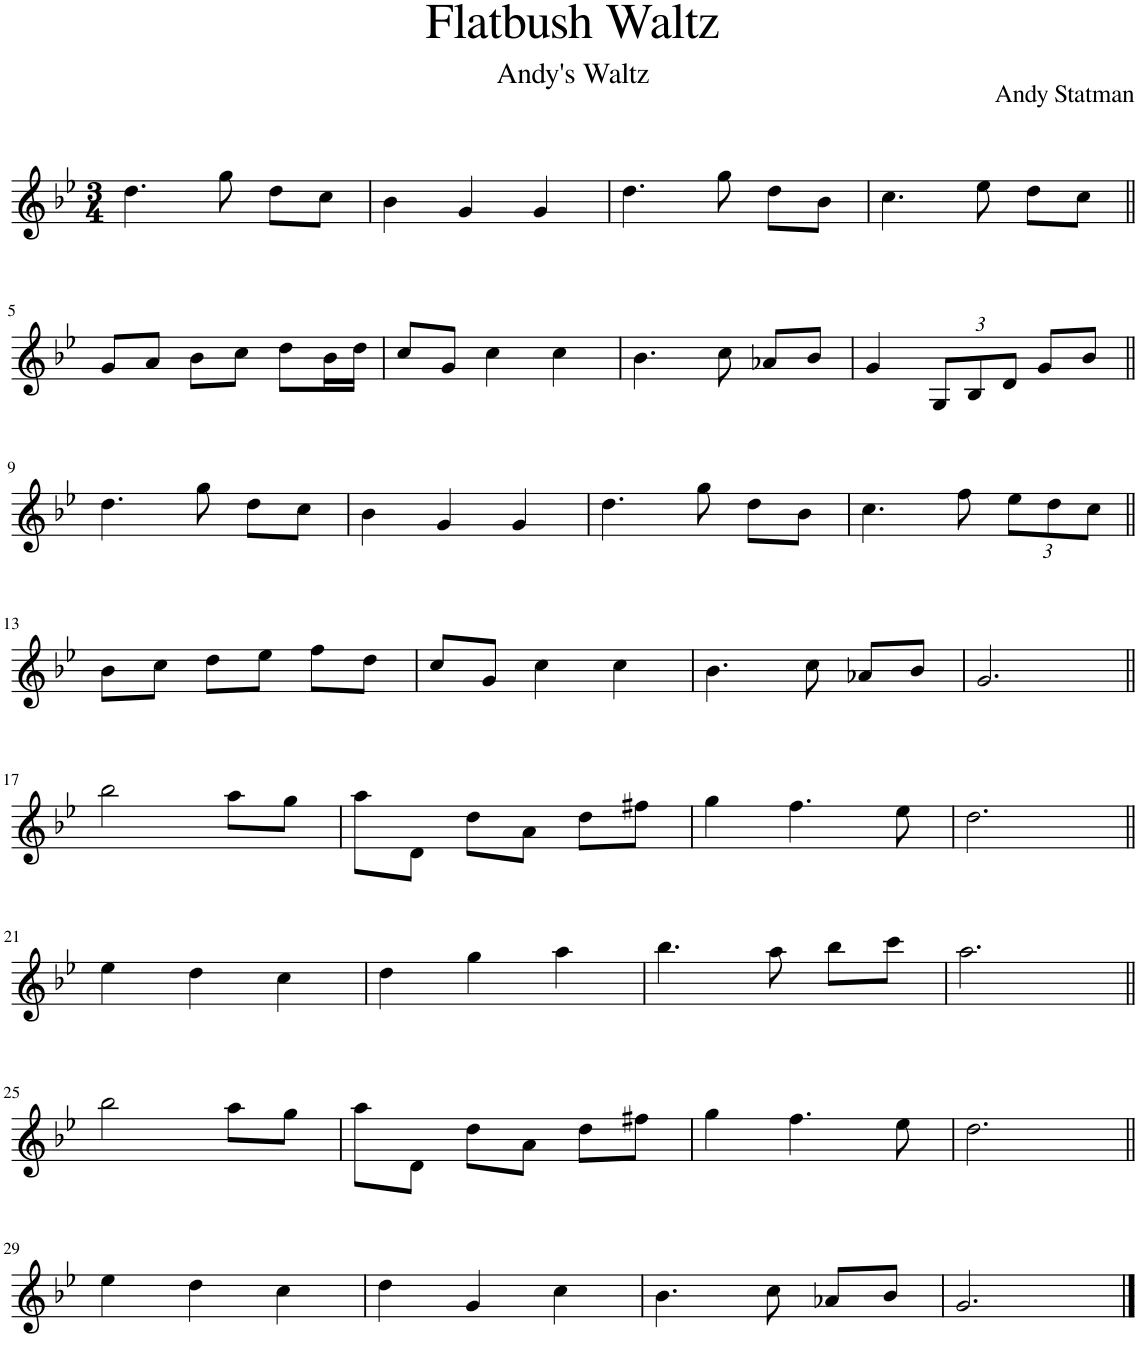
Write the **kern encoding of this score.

**kern
*part1
*staff1
*I"Violon
*I'Vln.
*clefG2
*k[b-e-]
*M3/4
=1
4.dd\
8gg\
8dd\L
8cc\J
=2
4b-\
4g/
4g/
=3
4.dd\
8gg\
8dd\L
8b-\J
=4
4.cc\
8ee-\
8dd\L
8cc\J
!!LO:LB:g=z
=5||
8g/L
8a/J
8b-\L
8cc\J
8dd\L
16b-\L
16dd\JJ
=6
8cc/L
8g/J
4cc\
4cc\
=7
4.b-\
8cc\
8a-X/L
8b-/J
=8
4g/
*Xbrackettup
12G/L
12B-/
12d/J
8g/L
8b-/J
!!LO:LB:g=z
=9||
4.dd\
8gg\
8dd\L
8cc\J
=10
4b-\
4g/
4g/
=11
4.dd\
8gg\
8dd\L
8b-\J
=12
4.cc\
8ff\
12ee-\L
12dd\
12cc\J
!!LO:LB:g=z
=13||
8b-\L
8cc\J
8dd\L
8ee-\J
8ff\L
8dd\J
=14
8cc/L
8g/J
4cc\
4cc\
=15
4.b-\
8cc\
8a-X/L
8b-/J
=16
2.g/
!!LO:LB:g=z
=17||
2bb-\
8aa\L
8gg\J
=18
8aa\L
8d\J
8dd\L
8a\J
8dd\L
8ff#X\J
=19
4gg\
4.ff\
8ee-\
=20
2.dd\
!!LO:LB:g=z
=21||
4ee-\
4dd\
4cc\
=22
4dd\
4gg\
4aa\
=23
4.bb-\
8aa\
8bb-\L
8ccc\J
=24
2.aa\
!!LO:LB:g=z
=25||
2bb-\
8aa\L
8gg\J
=26
8aa\L
8d\J
8dd\L
8a\J
8dd\L
8ff#X\J
=27
4gg\
4.ff\
8ee-\
=28
2.dd\
!!LO:LB:g=z
=29||
4ee-\
4dd\
4cc\
=30
4dd\
4g/
4cc\
=31
4.b-\
8cc\
8a-X/L
8b-/J
=32
2.g/
==
*-
